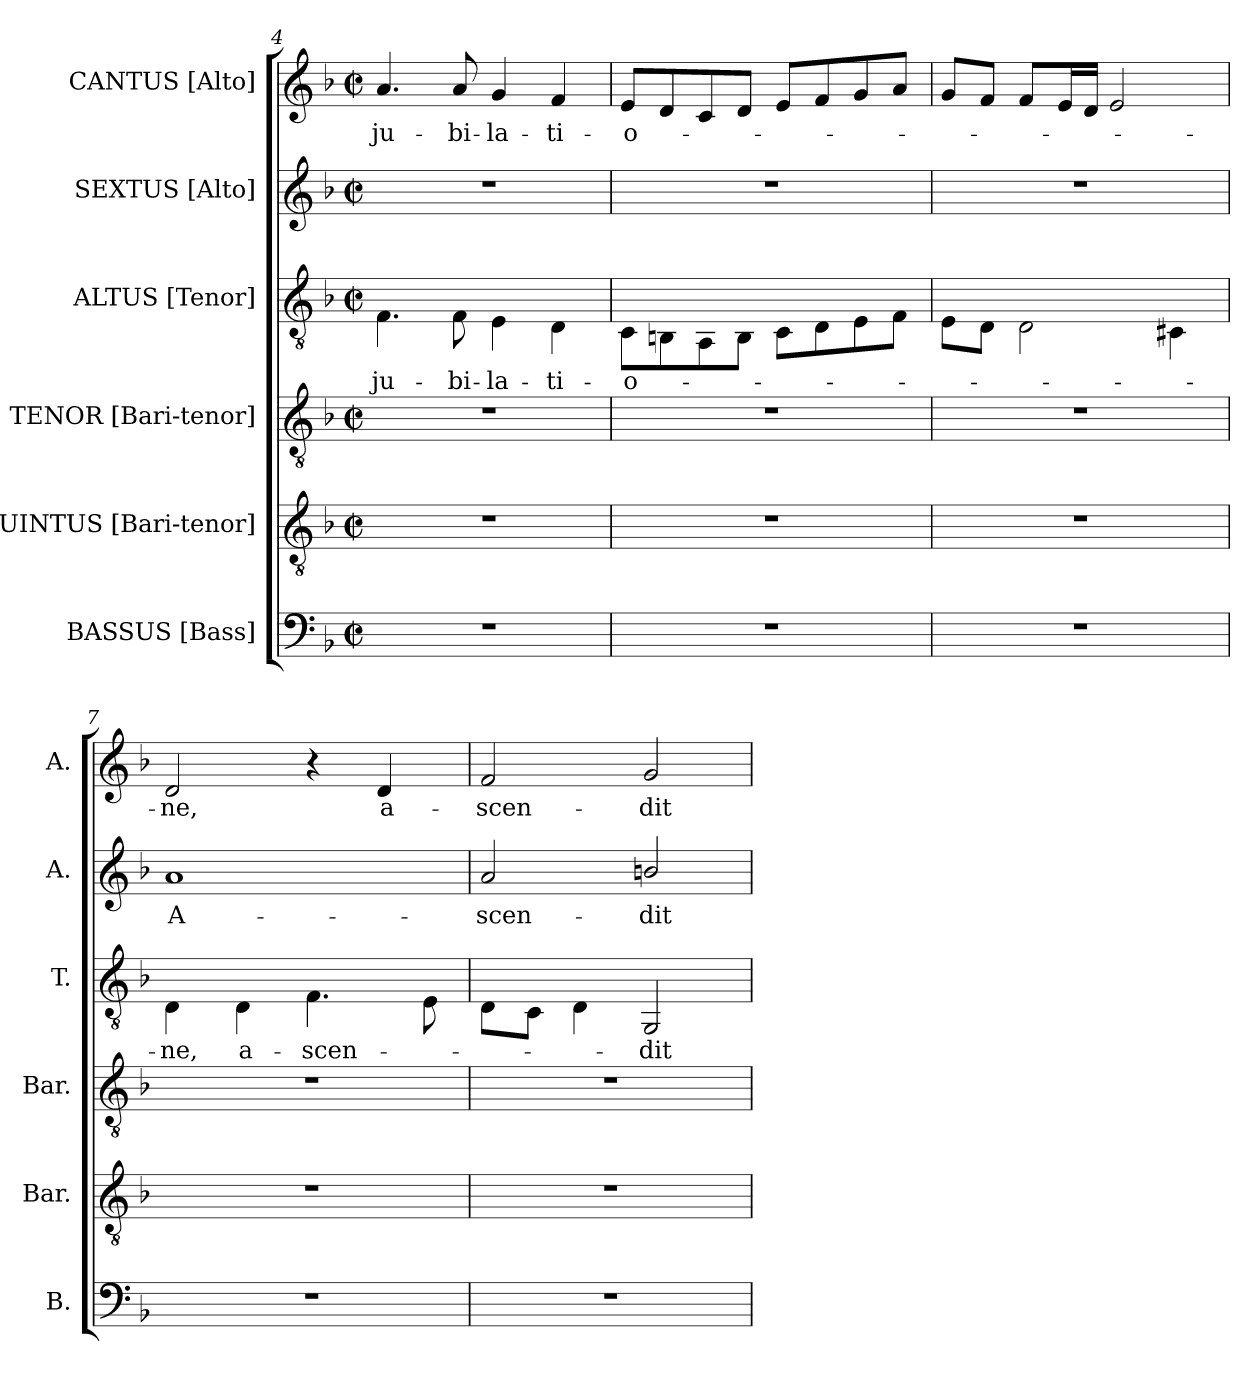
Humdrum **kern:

**kern	**kern	**kern	**kern	**text	**kern	**text	**kern	**text
*part6	*part5	*part4	*part3	*part3	*part2	*part2	*part1	*part1
*staff6	*staff5	*staff4	*staff3	*staff3	*staff2	*staff2	*staff1	*staff1
*I"BASSUS [Bass]	*I"QUINTUS [Bari-tenor]	*I"TENOR [Bari-tenor]	*I"ALTUS [Tenor]	*	*I"SEXTUS [Alto]	*	*I"CANTUS [Alto]	*
*I'B.	*I'Bar.	*I'Bar.	*I'T.	*	*I'A.	*	*I'A.	*
*clefF4	*clefGv2	*clefGv2	*clefGv2	*	*clefG2	*	*clefG2	*
*k[b-]	*k[b-]	*k[b-]	*k[b-]	*	*k[b-]	*	*k[b-]	*
*d:	*d:	*d:	*d:	*	*d:	*	*d:	*
*M2/2	*M2/2	*M2/2	*M2/2	*	*M2/2	*	*M2/2	*
*met(c|)	*met(c|)	*met(c|)	*met(c|)	*	*met(c|)	*	*met(c|)	*
=4	=4	=4	=4	=4	=4	=4	=4	=4
!	!	!	!	!LO:LY:b:color=#000000	!	!	!	!
!	!	!	!	!	!	!	!	!LO:LY:b:color=#000000
1r	1r	1r	4.Fi\	ju-	1r	.	4.ai/	ju-
!	!	!	!	!LO:LY:b:color=#000000	!	!	!	!
!	!	!	!	!	!	!	!	!LO:LY:b:color=#000000
.	.	.	8Fi\	-bi-	.	.	8ai/	-bi-
!	!	!	!	!LO:LY:b:color=#000000	!	!	!	!
!	!	!	!	!	!	!	!	!LO:LY:b:color=#000000
.	.	.	4Ei\	-la-	.	.	4gi/	-la-
!	!	!	!	!LO:LY:b:color=#000000	!	!	!	!
!	!	!	!	!	!	!	!	!LO:LY:b:color=#000000
.	.	.	4Di\	-ti-	.	.	4fi/	-ti-
=5	=5	=5	=5	=5	=5	=5	=5	=5
!	!	!	!	!LO:LY:b:color=#000000	!	!	!	!
!	!	!	!	!	!	!	!	!LO:LY:b:color=#000000
1r	1r	1r	8Ci\L	-o-	1r	.	8ei/L	-o-
.	.	.	8BBni\	.	.	.	8di/	.
.	.	.	8AAi\	.	.	.	8ci/	.
.	.	.	8BBi\J	.	.	.	8di/J	.
.	.	.	8Ci\L	.	.	.	8ei/L	.
.	.	.	8Di\	.	.	.	8fi/	.
.	.	.	8Ei\	.	.	.	8gi/	.
.	.	.	8Fi\J	.	.	.	8ai/J	.
!!LO:LB:g=z
=6	=6	=6	=6	=6	=6	=6	=6	=6
1r	1r	1r	8Ei\L	.	1r	.	8gi/L	.
.	.	.	8Di\J	.	.	.	8fi/J	.
.	.	.	2Di\	.	.	.	8fi/L	.
.	.	.	.	.	.	.	16ei/L	.
.	.	.	.	.	.	.	16di/JJ	.
.	.	.	.	.	.	.	2ei/	.
.	.	.	4C#Xi\	.	.	.	.	.
=7	=7	=7	=7	=7	=7	=7	=7	=7
!	!	!	!	!LO:LY:b:color=#000000	!	!	!	!
!	!	!	!	!	!	!LO:LY:b:color=#000000	!	!
!	!	!	!	!	!	!	!	!LO:LY:b:color=#000000
1r	1r	1r	4Di\	-ne,	1ai	A-	2di/	-ne,
!	!	!	!	!LO:LY:b:color=#000000	!	!	!	!
.	.	.	4Di\	a-	.	.	.	.
!	!	!	!	!LO:LY:b:color=#000000	!	!	!	!
.	.	.	4.Fi\	-scen-	.	.	4r	.
!	!	!	!	!	!	!	!	!LO:LY:b:color=#000000
.	.	.	.	.	.	.	4di/	a-
.	.	.	8Ei\	.	.	.	.	.
=8	=8	=8	=8	=8	=8	=8	=8	=8
!	!	!	!	!	!	!LO:LY:b:color=#000000	!	!
!	!	!	!	!	!	!	!	!LO:LY:b:color=#000000
1r	1r	1r	8Di\L	.	2ai/	-scen-	2fi/	-scen-
.	.	.	8Ci\J	.	.	.	.	.
.	.	.	4Di\	.	.	.	.	.
!	!	!	!	!LO:LY:b:color=#000000	!	!	!	!
!	!	!	!	!	!	!LO:LY:b:color=#000000	!	!
!	!	!	!	!	!	!	!	!LO:LY:b:color=#000000
.	.	.	2GGi/	-dit	2bni/	-dit	2gi/	-dit
=	=	=	=	=	=	=	=	=
*-	*-	*-	*-	*-	*-	*-	*-	*-
